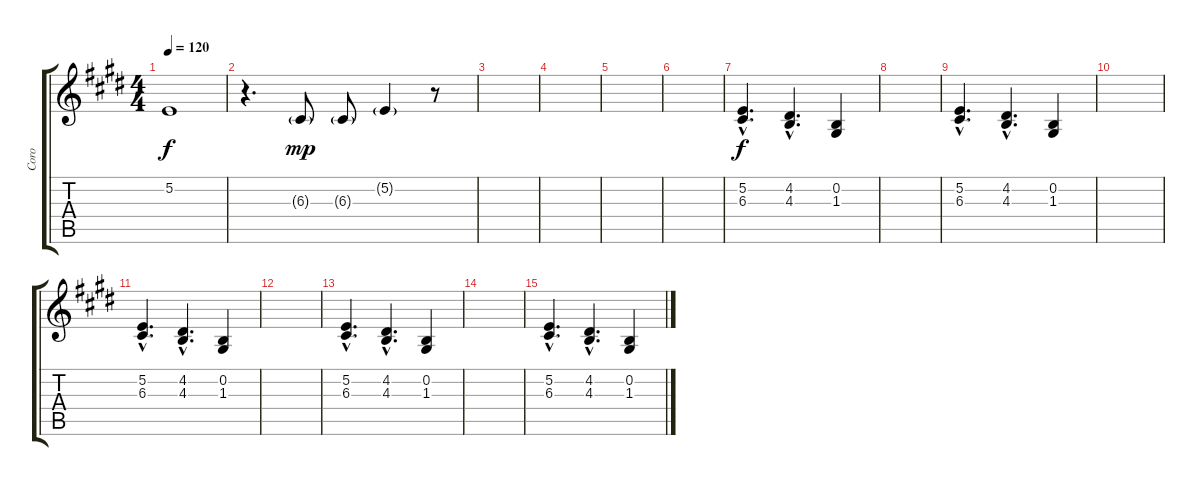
\track ("Coro" "Coro") {instrument synthvoice}
\staff {score tabs}
\tuning (E4 B3 G3 D3 A2 E2) {hide}
\ts (4 4)
\tempo 120
\clef g2
\ks e
5.2{t}.1{dy f} |
r.4{d} 6.3{g}.8{dy mp} 6.3{g}.8 5.2{g}.4 r.8 |
|
|
|
|
(5.2{hac} 6.3{hac}).4{d dy f} (4.2{hac} 4.3{hac}).4{d} (0.2 1.3).4 |
|
(5.2{hac} 6.3{hac}).4{d} (4.2{hac} 4.3{hac}).4{d} (0.2 1.3).4 |
|
(5.2{hac} 6.3{hac}).4{d} (4.2{hac} 4.3{hac}).4{d} (0.2 1.3).4 |
|
(5.2{hac} 6.3{hac}).4{d} (4.2{hac} 4.3{hac}).4{d} (0.2 1.3).4 |
|
(5.2{hac} 6.3{hac}).4{d} (4.2{hac} 4.3{hac}).4{d} (0.2 1.3).4
